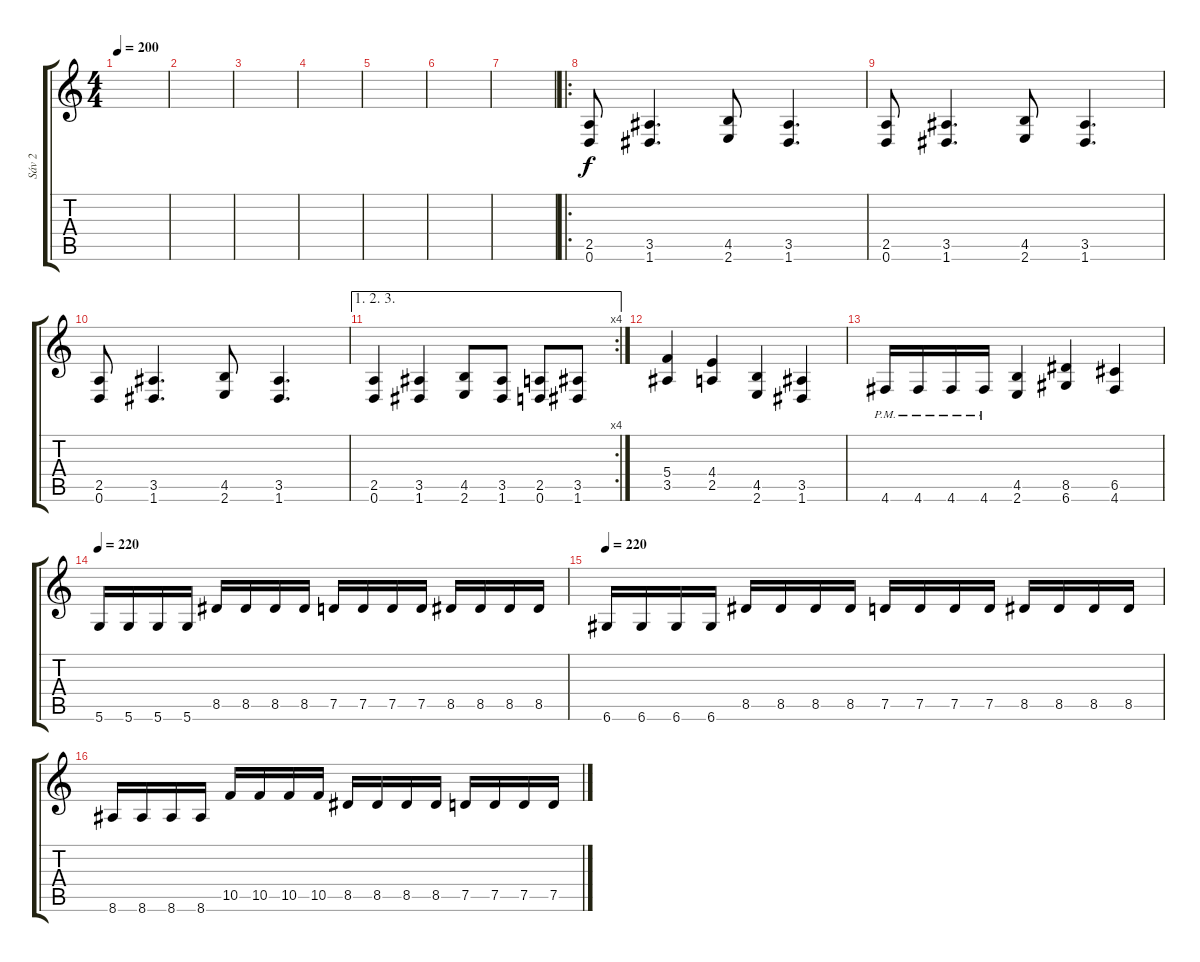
\track ("Sáv 2" "Sáv 2") {instrument electricguitarclean}
\staff {score tabs}
\tuning (D4 A3 F3 C3 G2 D2) {hide}
\ts (4 4)
\tempo 200
\clef g2
\ks c
|
|
|
|
|
|
|
\ro
(2.5 0.6).8 (3.5 1.6).4{d} (4.5 2.6).8 (3.5 1.6).4{d} |
(2.5 0.6).8 (3.5 1.6).4{d} (4.5 2.6).8 (3.5 1.6).4{d} |
(2.5 0.6).8 (3.5 1.6).4{d} (4.5 2.6).8 (3.5 1.6).4{d} |
\ae (1 2 3)
\rc 4
(2.5 0.6).4 (3.5 1.6).4 (4.5 2.6).8 (3.5 1.6).8 (2.5 0.6).8 (3.5 1.6).8 |
(5.4 3.5).4 (4.4 2.5).4 (4.5 2.6).4 (3.5 1.6).4 |
4.6{pm}.16 4.6{pm}.16 4.6{pm}.16 4.6{pm}.16 (4.5 2.6).4 (8.5 6.6).4 (6.5 4.6).4 |
\tempo 220
5.6.16 5.6.16 5.6.16 5.6.16 8.5.16 8.5.16 8.5.16 8.5.16 7.5.16 7.5.16 7.5.16 7.5.16 8.5.16 8.5.16 8.5.16 8.5.16 |
\tempo 220
6.6.16 6.6.16 6.6.16 6.6.16 8.5.16 8.5.16 8.5.16 8.5.16 7.5.16 7.5.16 7.5.16 7.5.16 8.5.16 8.5.16 8.5.16 8.5.16 |
8.6.16 8.6.16 8.6.16 8.6.16 10.5.16 10.5.16 10.5.16 10.5.16 8.5.16 8.5.16 8.5.16 8.5.16 7.5.16 7.5.16 7.5.16 7.5.16
